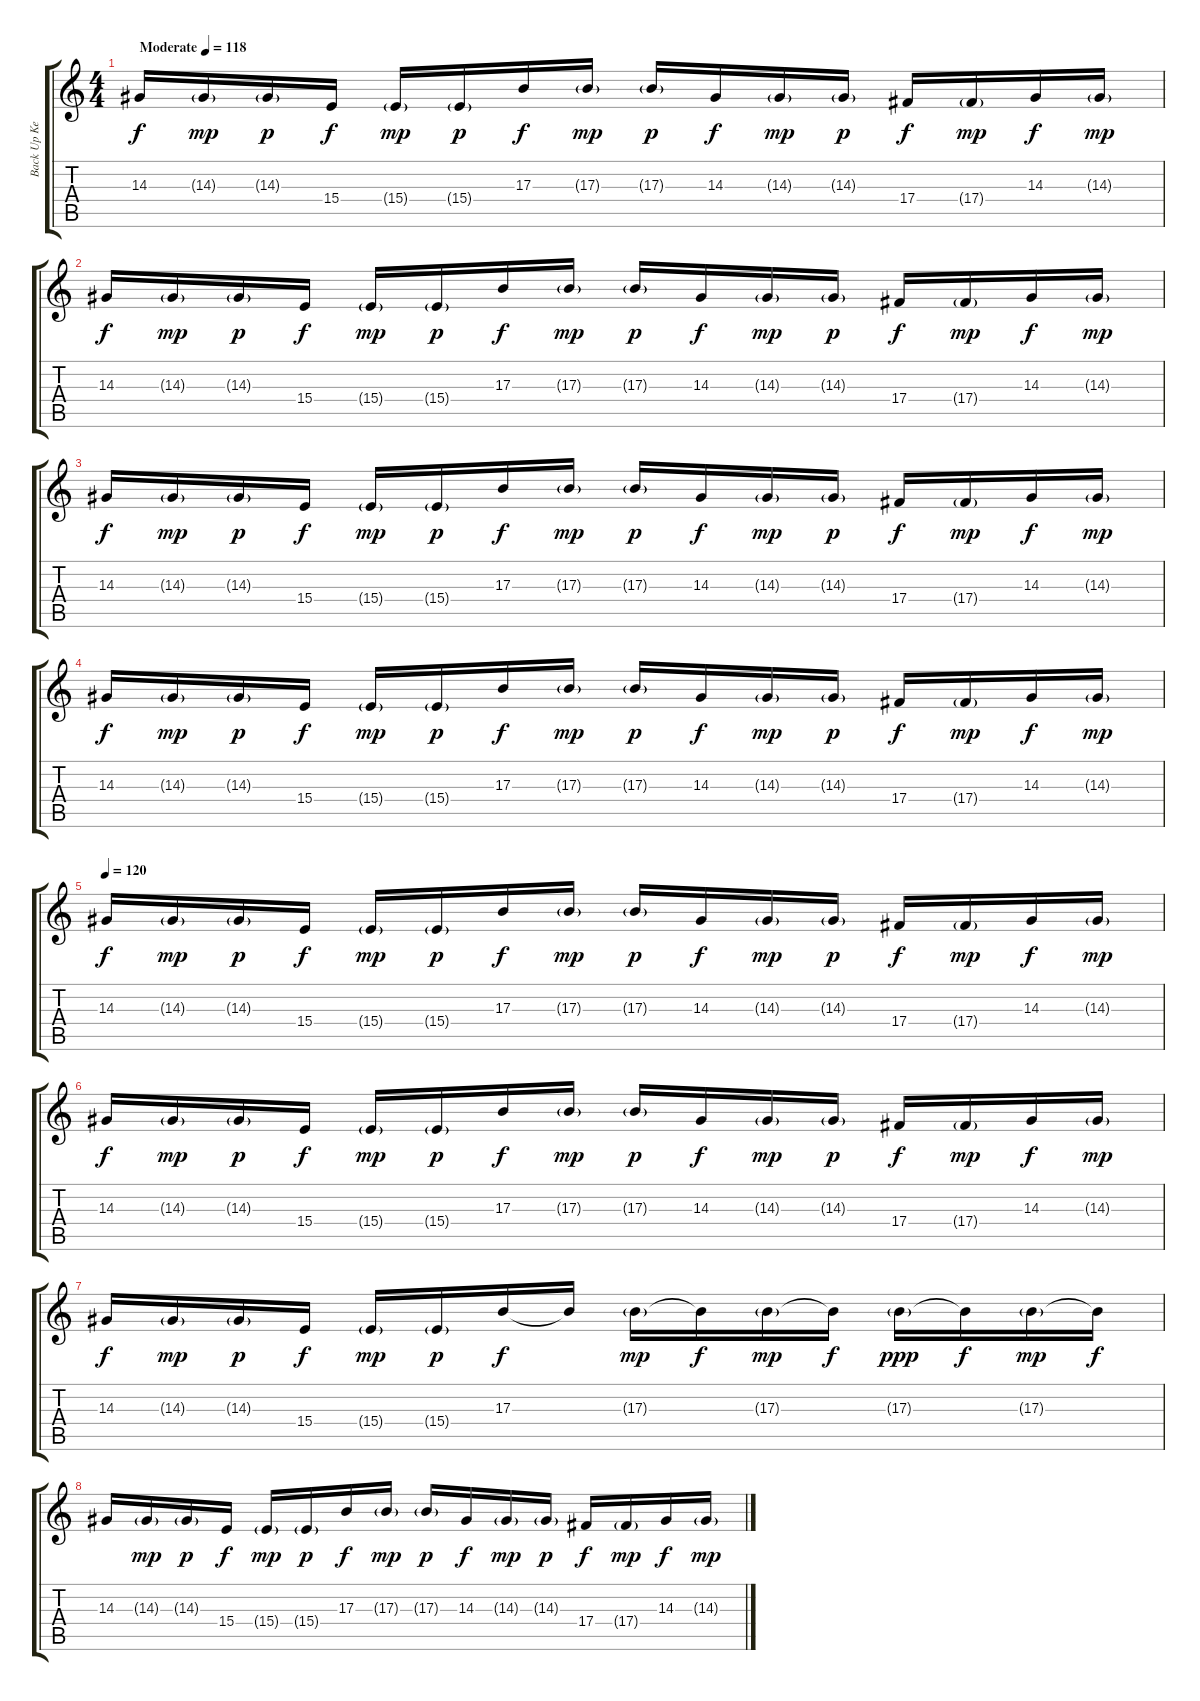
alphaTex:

\track ("Back Up Keys" "Back Up Ke") {instrument lead3calliope}
\staff {score tabs}
\tuning (Eb4 Bb3 Gb3 Db3 Ab2 Db2) {hide}
\ts (4 4)
\tempo (118 "Moderate")
\clef g2
\ks c
14.3.16{dy f instrument lead3calliope} 14.3{g}.16{dy mp} 14.3{g}.16{dy p} 15.4.16{dy f} 15.4{g}.16{dy mp} 15.4{g}.16{dy p} 17.3.16{dy f} 17.3{g}.16{dy mp} 17.3{g}.16{dy p} 14.3.16{dy f} 14.3{g}.16{dy mp} 14.3{g}.16{dy p} 17.4.16{dy f} 17.4{g}.16{dy mp} 14.3.16{dy f} 14.3{g}.16{dy mp} |
14.3.16{dy f} 14.3{g}.16{dy mp} 14.3{g}.16{dy p} 15.4.16{dy f} 15.4{g}.16{dy mp} 15.4{g}.16{dy p} 17.3.16{dy f} 17.3{g}.16{dy mp} 17.3{g}.16{dy p} 14.3.16{dy f} 14.3{g}.16{dy mp} 14.3{g}.16{dy p} 17.4.16{dy f} 17.4{g}.16{dy mp} 14.3.16{dy f} 14.3{g}.16{dy mp} |
14.3.16{dy f} 14.3{g}.16{dy mp} 14.3{g}.16{dy p} 15.4.16{dy f} 15.4{g}.16{dy mp} 15.4{g}.16{dy p} 17.3.16{dy f} 17.3{g}.16{dy mp} 17.3{g}.16{dy p} 14.3.16{dy f} 14.3{g}.16{dy mp} 14.3{g}.16{dy p} 17.4.16{dy f} 17.4{g}.16{dy mp} 14.3.16{dy f} 14.3{g}.16{dy mp} |
14.3.16{dy f} 14.3{g}.16{dy mp} 14.3{g}.16{dy p} 15.4.16{dy f} 15.4{g}.16{dy mp} 15.4{g}.16{dy p} 17.3.16{dy f} 17.3{g}.16{dy mp} 17.3{g}.16{dy p} 14.3.16{dy f} 14.3{g}.16{dy mp} 14.3{g}.16{dy p} 17.4.16{dy f} 17.4{g}.16{dy mp} 14.3.16{dy f} 14.3{g}.16{dy mp} |
\tempo 120
14.3.16{dy f} 14.3{g}.16{dy mp} 14.3{g}.16{dy p} 15.4.16{dy f} 15.4{g}.16{dy mp} 15.4{g}.16{dy p} 17.3.16{dy f} 17.3{g}.16{dy mp} 17.3{g}.16{dy p} 14.3.16{dy f} 14.3{g}.16{dy mp} 14.3{g}.16{dy p} 17.4.16{dy f} 17.4{g}.16{dy mp} 14.3.16{dy f} 14.3{g}.16{dy mp} |
14.3.16{dy f} 14.3{g}.16{dy mp} 14.3{g}.16{dy p} 15.4.16{dy f} 15.4{g}.16{dy mp} 15.4{g}.16{dy p} 17.3.16{dy f} 17.3{g}.16{dy mp} 17.3{g}.16{dy p} 14.3.16{dy f} 14.3{g}.16{dy mp} 14.3{g}.16{dy p} 17.4.16{dy f} 17.4{g}.16{dy mp} 14.3.16{dy f} 14.3{g}.16{dy mp} |
14.3.16{dy f} 14.3{g}.16{dy mp} 14.3{g}.16{dy p} 15.4.16{dy f} 15.4{g}.16{dy mp} 15.4{g}.16{dy p} 17.3.16{dy f} 17.3{t}.16 17.3{g}.16{dy mp} 17.3{t}.16{dy f} 17.3{g}.16{dy mp} 17.3{t}.16{dy f} 17.3{g}.16{dy ppp} 17.3{t}.16{dy f} 17.3{g}.16{dy mp} 17.3{t}.16{dy f} |
14.3.16 14.3{g}.16{dy mp} 14.3{g}.16{dy p} 15.4.16{dy f} 15.4{g}.16{dy mp} 15.4{g}.16{dy p} 17.3.16{dy f} 17.3{g}.16{dy mp} 17.3{g}.16{dy p} 14.3.16{dy f} 14.3{g}.16{dy mp} 14.3{g}.16{dy p} 17.4.16{dy f} 17.4{g}.16{dy mp} 14.3.16{dy f} 14.3{g}.16{dy mp}
